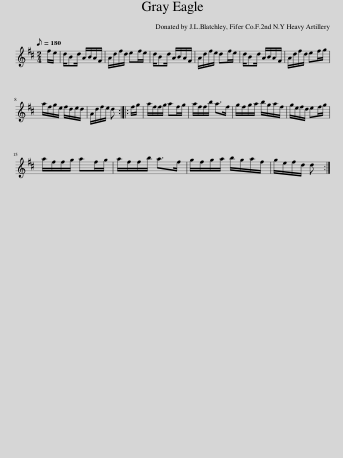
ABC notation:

X:1
L:1/8
Q:1/8=180
M:2/4
I:linebreak $
K:none
V:1 treble transpose="8 "
V:1
[K:D] f/e/ | d/Bd/ A/B/A/F/ | A/d/f/d/ ef/e/ | d/Bd/ A/B/A/F/ | A/d/f/e/ df/e/ | %5
 d/Bd/ A/B/A/F/ | A/d/f/d/ ef/g/ |$ a/f/g/e/ f/d/e/d/ | A/d/f/e/ d :: f/g/ | %10
 a/f/f/g/ af/g/ | a/f/f/b/ a>f | g/f/g/a/ b/g/a/f/ | g/e/f/d/ ef/g/ |$ a/f/f/g/ af/g/ | %15
 a/f/f/b/ a>f | g/f/g/a/ b/g/a/f/ | g/e/f/d/ d :| %18
